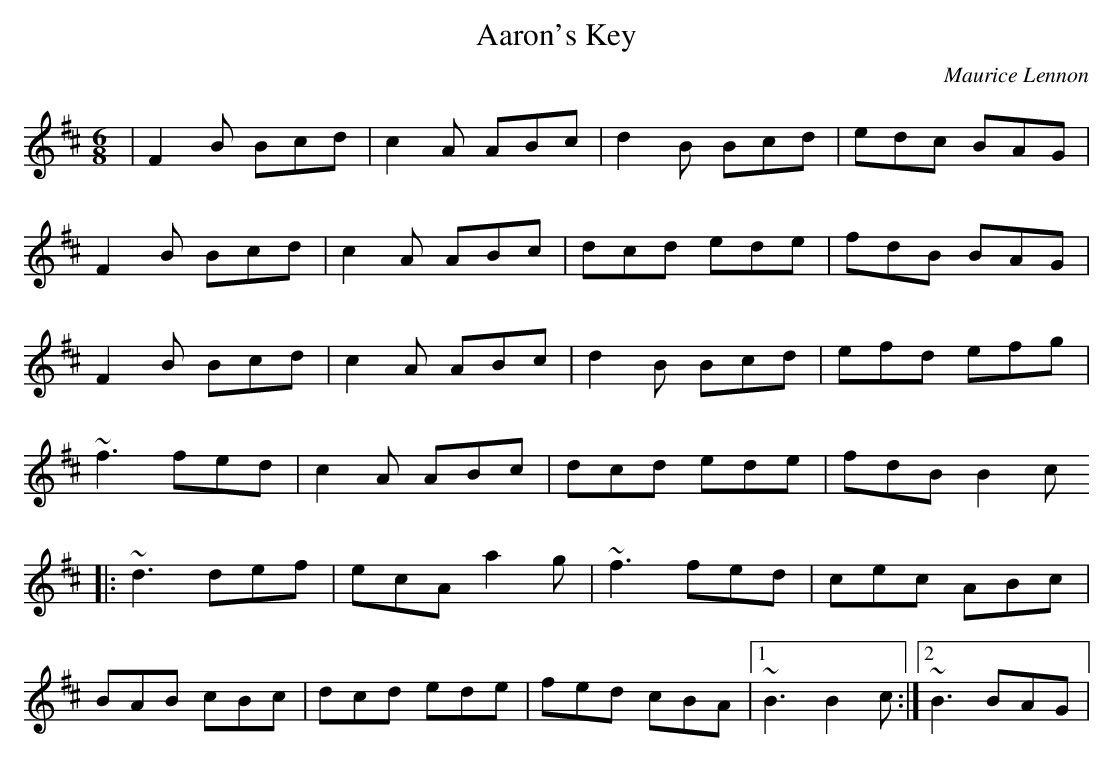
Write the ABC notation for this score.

X:1
T:Aaron's Key
C:Maurice Lennon
M:6/8
K:Bmin
| F2B Bcd | c2A ABc | d2B Bcd | edc BAG |
F2B Bcd | c2A ABc | dcd ede | fdB BAG |
F2B Bcd | c2A ABc | d2B Bcd | efd efg |
~f3 fed | c2A ABc | dcd ede | fdB B2c
|: ~d3 def | ecA a2g | ~f3 fed | cec ABc |
BAB cBc | dcd ede | fed cBA |1 ~B3 B2c :|2 ~B3 BAG |
